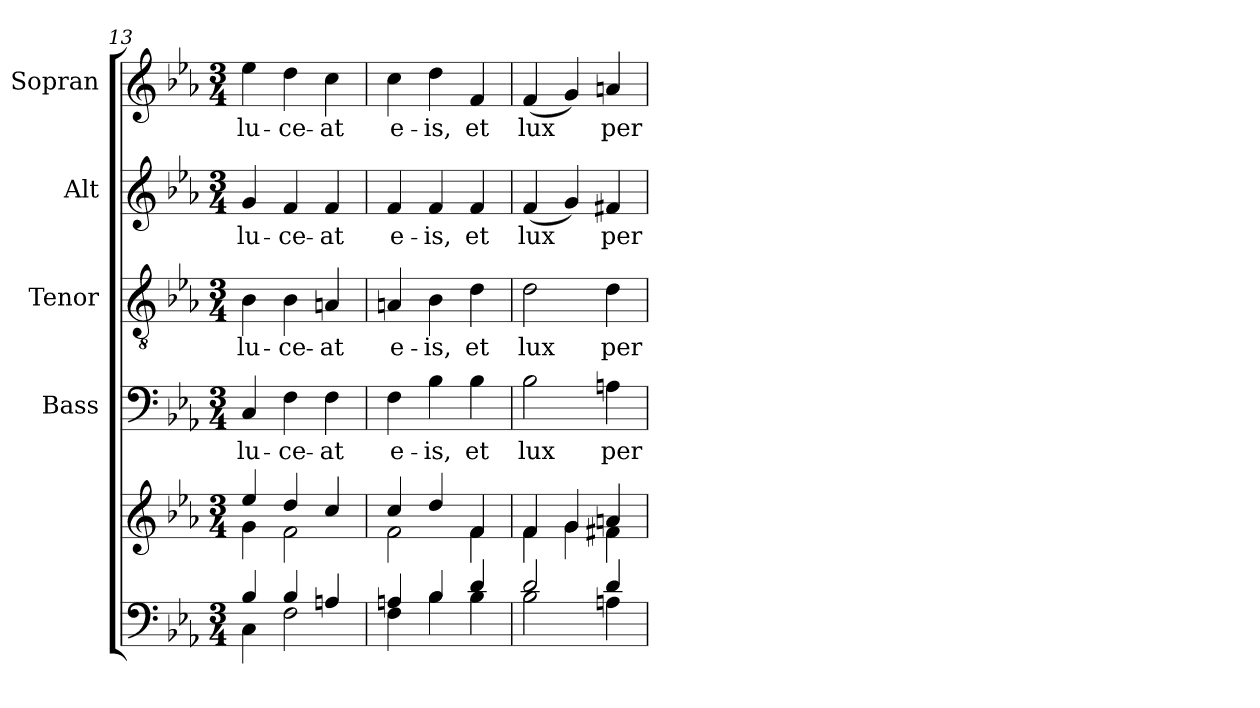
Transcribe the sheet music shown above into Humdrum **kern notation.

**kern	**kern	**kern	**text	**kern	**text	**kern	**text	**kern	**text
*part5	*part5	*part4	*part4	*part3	*part3	*part2	*part2	*part1	*part1
*staff6	*staff5	*staff4	*staff4	*staff3	*staff3	*staff2	*staff2	*staff1	*staff1
*	*	*I"Bass	*	*I"Tenor	*	*I"Alt	*	*I"Sopran	*
*	*	*I'B.	*	*I'T.	*	*I'A.	*	*I'S.	*
*clefF4	*clefG2	*clefF4	*	*clefGv2	*	*clefG2	*	*clefG2	*
*k[b-e-a-]	*k[b-e-a-]	*k[b-e-a-]	*	*k[b-e-a-]	*	*k[b-e-a-]	*	*k[b-e-a-]	*
*E-:	*E-:	*E-:	*	*E-:	*	*E-:	*	*E-:	*
*M3/4	*M3/4	*M3/4	*	*M3/4	*	*M3/4	*	*M3/4	*
=13	=13	=13	=13	=13	=13	=13	=13	=13	=13
*^	*^	*	*	*	*	*	*	*	*
!	!	!	!	!	!LO:LY:b	!	!LO:LY:b	!	!LO:LY:b	!	!LO:LY:b
4B-/	4C\	4ee-/	4g\	4C/	lu-	4B-\	lu-	4g/	lu-	4ee-\	lu-
!	!	!	!	!	!LO:LY:b	!	!LO:LY:b	!	!LO:LY:b	!	!LO:LY:b
4B-/	2F\	4dd/	2f\	4F\	-ce-	4B-\	-ce-	4f/	-ce-	4dd\	-ce-
!	!	!	!	!	!LO:LY:b	!	!LO:LY:b	!	!LO:LY:b	!	!LO:LY:b
4An/	.	4cc/	.	4F\	-at	4An/	-at	4f/	-at	4cc\	-at
=14	=14	=14	=14	=14	=14	=14	=14	=14	=14	=14	=14
!	!	!	!	!	!LO:LY:b	!	!LO:LY:b	!	!LO:LY:b	!	!LO:LY:b
4An/	4F\	4cc/	2f\	4F\	e-	4An/	e-	4f/	e-	4cc\	e-
!	!	!	!	!	!LO:LY:b	!	!LO:LY:b	!	!LO:LY:b	!	!LO:LY:b
4B-/	4B-\	4dd/	.	4B-\	-is,	4B-\	-is,	4f/	-is,	4dd\	-is,
!	!	!	!	!	!LO:LY:b	!	!LO:LY:b	!	!LO:LY:b	!	!LO:LY:b
4d/	4B-\	4f/	4f\	4B-\	et	4d\	et	4f/	et	4f/	et
!!LO:PB:g=z
=15	=15	=15	=15	=15	=15	=15	=15	=15	=15	=15	=15
!	!	!	!	!	!LO:LY:b	!	!LO:LY:b	!	!LO:LY:b	!	!LO:LY:b
2d/	2B-\	4f/	4f\	2B-\	lux	2d\	lux	(<4f/	lux	(<4f/	lux
.	.	4g/	4g\	.	.	.	.	4g/)	.	4g/)	.
!	!	!	!	!	!LO:LY:b	!	!LO:LY:b	!	!LO:LY:b	!	!LO:LY:b
4d/	4An\	4an/	4f#X\	4An\	per-	4d\	per-	4f#X/	per-	4an/	per-
*v	*v	*	*	*	*	*	*	*	*	*	*
*	*v	*v	*	*	*	*	*	*	*	*
=	=	=	=	=	=	=	=	=	=
*-	*-	*-	*-	*-	*-	*-	*-	*-	*-
